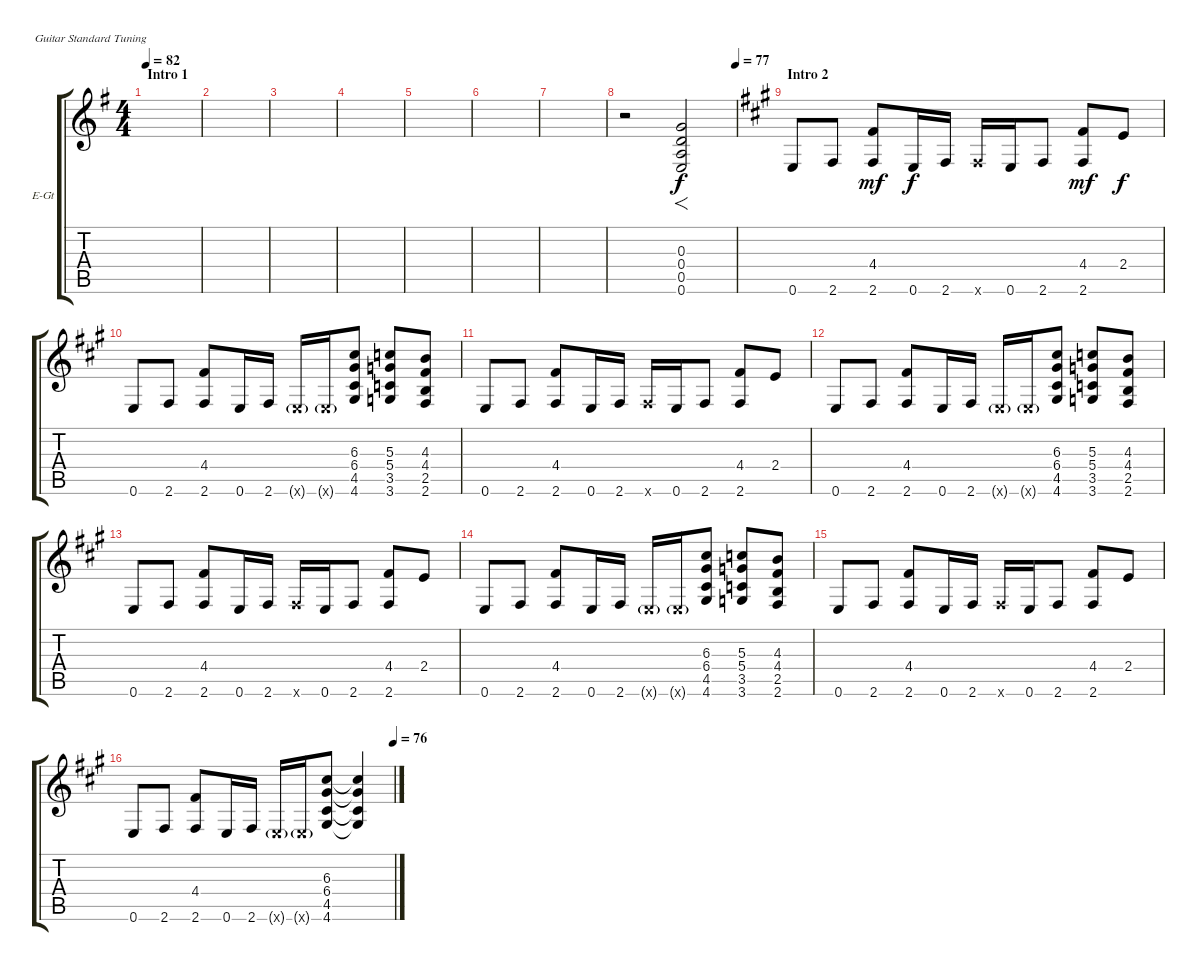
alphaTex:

\defaultSystemsLayout 4
\bracketExtendMode groupsimilarinstruments
\firstSystemTrackNameOrientation horizontal
\otherSystemsTrackNameOrientation horizontal
\track ("Lead Guitar 3" "E-Gt") {instrument distortionguitar}
\staff {score tabs}
\tuning (E4 B3 G3 D3 A2 E2)
\ts (4 4)
\section ("" "Intro 1")
\tempo 82
\clef g2
\scale
0.511811
\ks eminor
|
\scale
0.244094 |
\scale
0.244094 |
\scale
0.333333 |
\scale
0.333333 |
\scale
0.333333 |
\scale
0.256198 |
\tempo (77 1)
\scale
0.256198 r.2 (0.6 0.5 0.4 0.3).2{f} |
\section ("" "Intro 2")
\scale
0.487603
\ks f#minor
0.6.8{dy f} 2.6.8 (2.6 4.4).8{dy mf} 0.6.16{dy f} 2.6.16 2.6{x}.16 0.6.16 2.6.8 (2.6 4.4).8{dy mf} 2.4.8{dy f} |
\scale
0.333333 0.6.8 2.6.8 (2.6 4.4).8 0.6.16 2.6.16 0.6{g x}.16 0.6{g x}.16 (4.6 4.5 6.4 6.3).8 (3.6 3.5 5.4 5.3).8 (2.6 2.5 4.4 4.3).8 |
\scale
0.333333 0.6.8 2.6.8 (2.6 4.4).8 0.6.16 2.6.16 2.6{x}.16 0.6.16 2.6.8 (2.6 4.4).8 2.4.8 |
\scale
0.333333 0.6.8 2.6.8 (2.6 4.4).8 0.6.16 2.6.16 0.6{g x}.16 0.6{g x}.16 (4.6 4.5 6.4 6.3).8 (3.6 3.5 5.4 5.3).8 (2.6 2.5 4.4 4.3).8 |
\scale
0.333333 0.6.8 2.6.8 (4.4 2.6).8 0.6.16 2.6.16 2.6{x}.16 0.6.16 2.6.8 (4.4 2.6).8 2.4.8 |
\scale
0.333333 0.6.8 2.6.8 (4.4 2.6).8 0.6.16 2.6.16 0.6{g x}.16 0.6{g x}.16 (4.6 4.5 6.4 6.3).8 (3.6 3.5 5.4 5.3).8 (2.6 2.5 4.4 4.3).8 |
\scale
0.333333 0.6.8 2.6.8 (4.4 2.6).8 0.6.16 2.6.16 2.6{x}.16 0.6.16 2.6.8 (4.4 2.6).8 2.4.8 |
\tempo (76 1)
\scale
0.333333 0.6.8 2.6.8 (4.4 2.6).8 0.6.16 2.6.16 0.6{g x}.16 0.6{g x}.16 (4.6 4.5 6.4 6.3).8 (4.6{t} 4.5{t} 6.4{t} 6.3{t}).4
